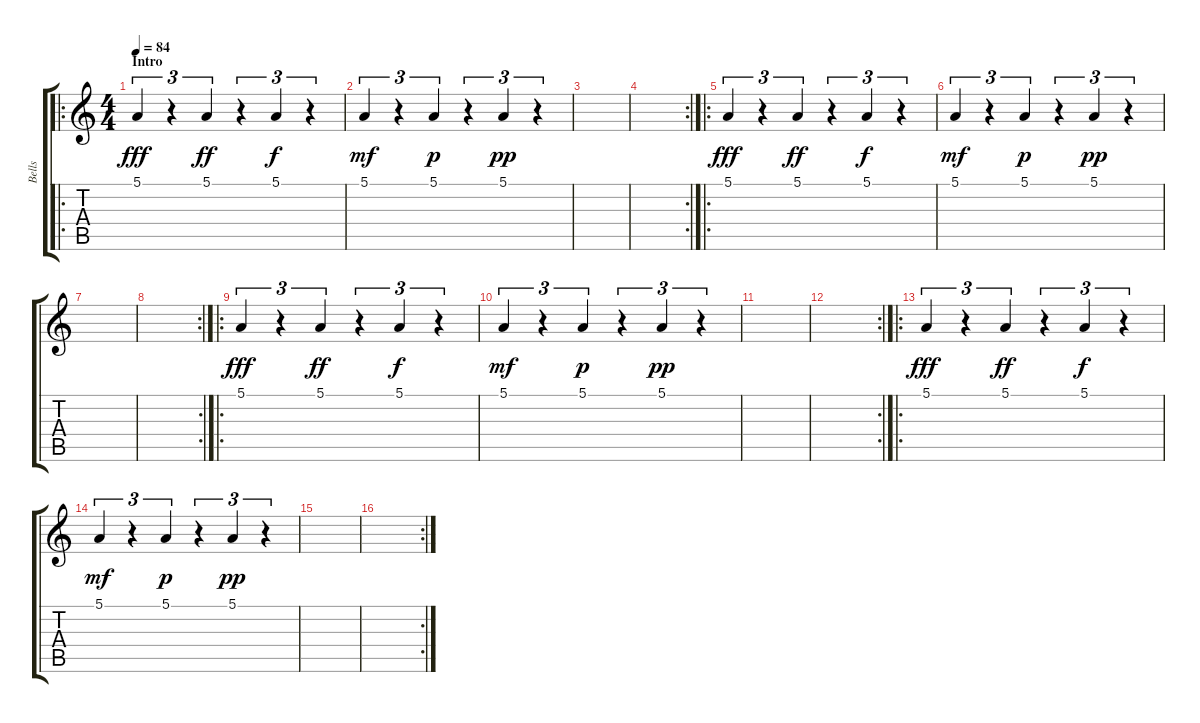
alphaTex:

\track ("Bells" "Bells") {instrument tubularbells}
\staff {score tabs}
\tuning (E4 B3 G3 D3 A2 E2) {hide}
\ro
\ts (4 4)
\section ("" "Intro")
\tempo 84
\clef g2
\ks c
5.1.4{tu (3 2) dy fff instrument tubularbells} r.4{tu (3 2)} 5.1.4{tu (3 2) dy ff} r.4{tu (3 2)} 5.1.4{tu (3 2) dy f} r.4{tu (3 2)} |
5.1.4{tu (3 2) dy mf} r.4{tu (3 2)} 5.1.4{tu (3 2) dy p} r.4{tu (3 2)} 5.1.4{tu (3 2) dy pp} r.4{tu (3 2)} |
|
\rc 2
|
\ro
5.1.4{tu (3 2) dy fff} r.4{tu (3 2)} 5.1.4{tu (3 2) dy ff} r.4{tu (3 2)} 5.1.4{tu (3 2) dy f} r.4{tu (3 2)} |
5.1.4{tu (3 2) dy mf} r.4{tu (3 2)} 5.1.4{tu (3 2) dy p} r.4{tu (3 2)} 5.1.4{tu (3 2) dy pp} r.4{tu (3 2)} |
|
\rc 2
|
\ro
5.1.4{tu (3 2) dy fff} r.4{tu (3 2)} 5.1.4{tu (3 2) dy ff} r.4{tu (3 2)} 5.1.4{tu (3 2) dy f} r.4{tu (3 2)} |
5.1.4{tu (3 2) dy mf} r.4{tu (3 2)} 5.1.4{tu (3 2) dy p} r.4{tu (3 2)} 5.1.4{tu (3 2) dy pp} r.4{tu (3 2)} |
|
\rc 2
|
\ro
5.1.4{tu (3 2) dy fff} r.4{tu (3 2)} 5.1.4{tu (3 2) dy ff} r.4{tu (3 2)} 5.1.4{tu (3 2) dy f} r.4{tu (3 2)} |
5.1.4{tu (3 2) dy mf} r.4{tu (3 2)} 5.1.4{tu (3 2) dy p} r.4{tu (3 2)} 5.1.4{tu (3 2) dy pp} r.4{tu (3 2)} |
|
\rc 2
